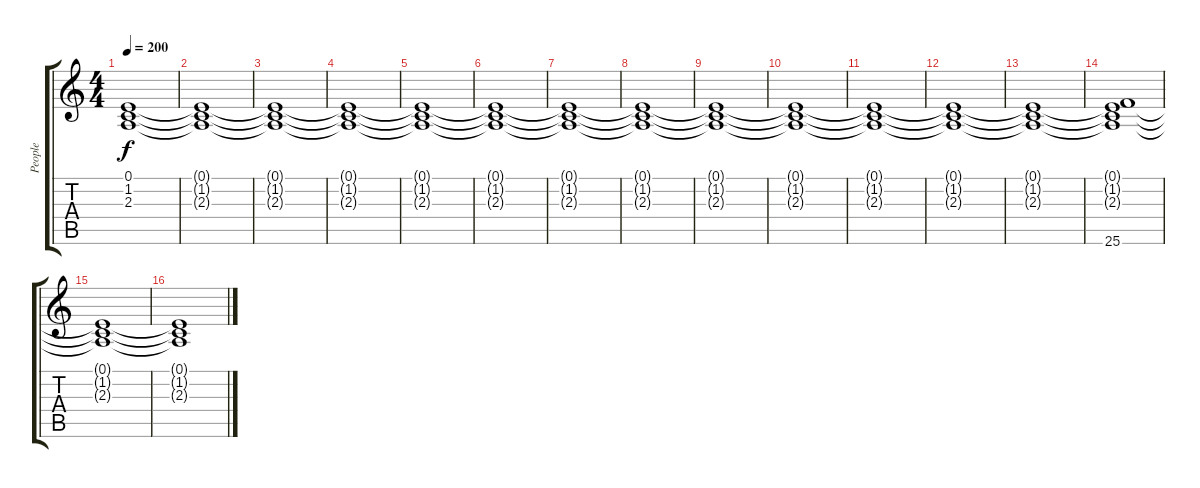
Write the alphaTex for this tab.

\track ("People" "People") {instrument applause}
\staff {score tabs}
\tuning (E4 B3 G3 D3 A2 E2) {hide}
\ts (4 4)
\tempo 200
\clef g2
\ks c
(0.1{t} 1.2{t} 2.3{t}).1{dy f} |
(0.1{t} 1.2{t} 2.3{t}).1 |
(0.1{t} 1.2{t} 2.3{t}).1 |
(0.1{t} 1.2{t} 2.3{t}).1 |
(0.1{t} 1.2{t} 2.3{t}).1 |
(0.1{t} 1.2{t} 2.3{t}).1 |
(0.1{t} 1.2{t} 2.3{t}).1 |
(0.1{t} 1.2{t} 2.3{t}).1 |
(0.1{t} 1.2{t} 2.3{t}).1 |
(0.1{t} 1.2{t} 2.3{t}).1 |
(0.1{t} 1.2{t} 2.3{t}).1 |
(0.1{t} 1.2{t} 2.3{t}).1 |
(0.1{t} 1.2{t} 2.3{t}).1 |
(0.1{t} 1.2{t} 2.3{t} 25.6).1 |
(0.1{t} 1.2{t} 2.3{t}).1 |
(0.1{t} 1.2{t} 2.3{t}).1
